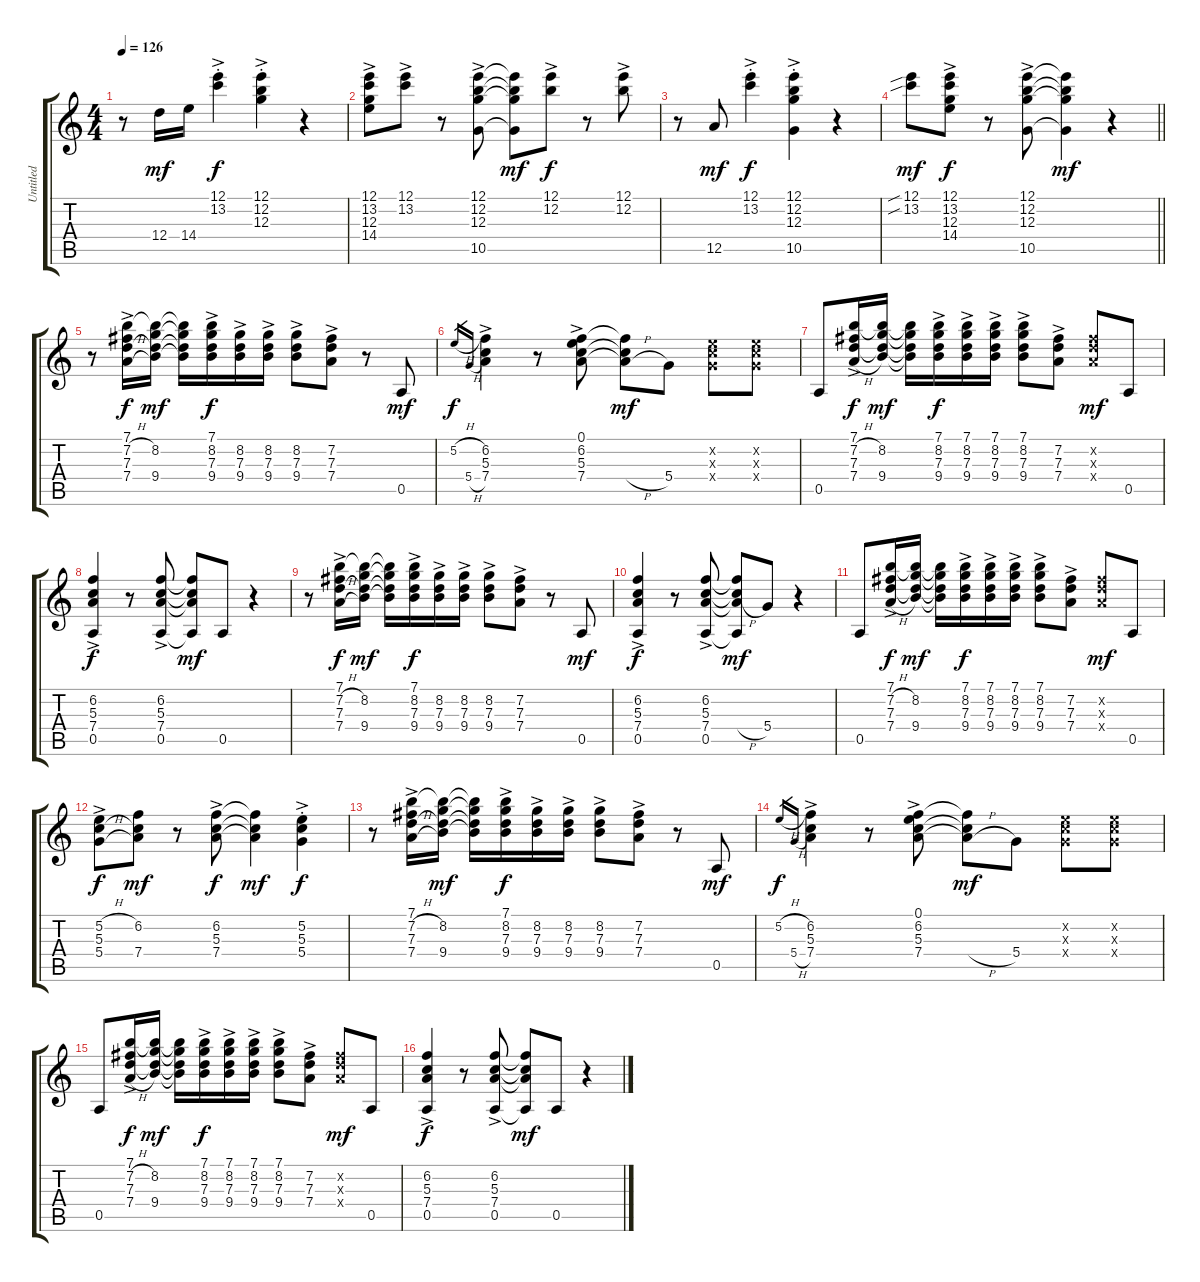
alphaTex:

\track ("Untitled" "Untitled") {instrument overdrivenguitar}
\staff {score tabs}
\tuning (E4 B3 G3 D3 A2 E2) {hide}
\ts (4 4)
\tempo 126
\clef g2
\ks c
r.8{dy mf} 12.4.16 14.4.16 (12.1{ac st} 13.2{ac st}).4{dy f} (12.1{ac st} 12.2{ac st} 12.3{ac st}).4 r.4 |
(12.1{ac} 13.2{ac} 12.3{ac} 14.4{ac}).8 (12.1{ac} 13.2{ac}).8 r.8 (12.1{ac} 12.2{ac} 12.3{ac} 10.5{ac}).8 (12.1{t} 12.2{t} 12.3{t} 10.5{t}).8{dy mf} (12.1{ac} 12.2{ac}).8{dy f} r.8 (12.1{ac} 12.2{ac}).8 |
r.8 12.5.8{dy mf} (12.1{ac st} 13.2{ac st}).4{dy f} (12.1{ac st} 12.2{ac st} 12.3{ac st} 10.5{ac st}).4 r.4 |
\barLineRight lightlight
(12.1{sib} 13.2{sib}).8{dy mf} (12.1{ac} 13.2{ac} 12.3{ac} 14.4{ac}).8{dy f} r.8 (12.1{ac} 12.2{ac} 12.3{ac} 10.5{ac}).8 (12.1{t} 12.2{t} 12.3{t} 10.5{t}).4{dy mf} r.4 |
r.8 (7.1{ac} 7.2{h ac} 7.3{ac} 7.4{h ac}).16{dy f} (7.1{t} 8.2 7.3{t} 9.4).16{dy mf} (7.1{t} 8.2{t} 7.3{t} 9.4{t}).16 (7.1{ac} 8.2{ac} 7.3{ac} 9.4{ac}).16{dy f} (8.2{ac} 7.3{ac} 9.4{ac}).16 (8.2{ac} 7.3{ac} 9.4{ac}).16 (8.2{ac} 7.3{ac} 9.4{ac}).8 (7.2{ac} 7.3{ac} 7.4{ac}).8 r.8 0.5.8{dy mf} |
5.2{h}.16{gr dy f} 5.4{h}.16{gr} (6.2{ac} 5.3{ac} 7.4{ac}).4 r.8 (0.1{ac} 6.2{ac} 5.3{ac} 7.4{ac}).8 (6.2{t} 5.3{t} 7.4{h t}).8{dy mf} 5.4.8 (5.2{x} 5.3{x} 5.4{x}).8 (5.2{x} 5.3{x} 5.4{x}).8 |
0.5.8 (7.1{ac} 7.2{h ac} 7.3{ac} 7.4{h ac}).16{dy f} (7.1{t} 8.2 7.3{t} 9.4).16{dy mf} (7.1{t} 8.2{t} 7.3{t} 9.4{t}).16 (7.1{ac} 8.2{ac} 7.3{ac} 9.4{ac}).16{dy f} (7.1{ac} 8.2{ac} 7.3{ac} 9.4{ac}).16 (7.1{ac} 8.2{ac} 7.3{ac} 9.4{ac}).16 (7.1{ac} 8.2{ac} 7.3{ac} 9.4{ac}).8 (7.2{ac} 7.3{ac} 7.4{ac}).8 (7.2{x} 7.3{x} 7.4{x}).8{dy mf} 0.5.8 |
(6.2{ac} 5.3{ac} 7.4{ac} 0.5{ac}).4{dy f} r.8 (6.2{ac} 5.3{ac} 7.4{ac} 0.5{ac}).8 (6.2{t} 5.3{t} 7.4{t} 0.5{t}).8{dy mf} 0.5.8 r.4 |
r.8 (7.1{ac} 7.2{h ac} 7.3{ac} 7.4{h ac}).16{dy f} (7.1{t} 8.2 7.3{t} 9.4).16{dy mf} (7.1{t} 8.2{t} 7.3{t} 9.4{t}).16 (7.1{ac} 8.2{ac} 7.3{ac} 9.4{ac}).16{dy f} (8.2{ac} 7.3{ac} 9.4{ac}).16 (8.2{ac} 7.3{ac} 9.4{ac}).16 (8.2{ac} 7.3{ac} 9.4{ac}).8 (7.2{ac} 7.3{ac} 7.4{ac}).8 r.8 0.5.8{dy mf} |
(6.2{ac} 5.3{ac} 7.4{ac} 0.5{ac}).4{dy f} r.8 (6.2{ac} 5.3{ac} 7.4{ac} 0.5{ac}).8 (6.2{t} 5.3{t} 7.4{h t} 0.5{t}).8{dy mf} 5.4.8 r.4 |
0.5.8 (7.1{ac} 7.2{h ac} 7.3{ac} 7.4{h ac}).16{dy f} (7.1{t} 8.2 7.3{t} 9.4).16{dy mf} (7.1{t} 8.2{t} 7.3{t} 9.4{t}).16 (7.1{ac} 8.2{ac} 7.3{ac} 9.4{ac}).16{dy f} (7.1{ac} 8.2{ac} 7.3{ac} 9.4{ac}).16 (7.1{ac} 8.2{ac} 7.3{ac} 9.4{ac}).16 (7.1{ac} 8.2{ac} 7.3{ac} 9.4{ac}).8 (7.2{ac} 7.3{ac} 7.4{ac}).8 (7.2{x} 7.3{x} 7.4{x}).8{dy mf} 0.5.8 |
(5.2{h ac} 5.3{ac} 5.4{h ac}).8{dy f} (6.2 5.3{t} 7.4).8{dy mf} r.8 (6.2{ac} 5.3{ac} 7.4{ac}).8{dy f} (6.2{t} 5.3{t} 7.4{t}).4{dy mf} (5.2{ac st} 5.3{ac st} 5.4{ac st}).4{dy f} |
r.8 (7.1{ac} 7.2{h ac} 7.3{ac} 7.4{h ac}).16 (7.1{t} 8.2 7.3{t} 9.4).16{dy mf} (7.1{t} 8.2{t} 7.3{t} 9.4{t}).16 (7.1{ac} 8.2{ac} 7.3{ac} 9.4{ac}).16{dy f} (8.2{ac} 7.3{ac} 9.4{ac}).16 (8.2{ac} 7.3{ac} 9.4{ac}).16 (8.2{ac} 7.3{ac} 9.4{ac}).8 (7.2{ac} 7.3{ac} 7.4{ac}).8 r.8 0.5.8{dy mf} |
5.2{h}.16{gr dy f} 5.4{h}.16{gr} (6.2{ac} 5.3{ac} 7.4{ac}).4 r.8 (0.1{ac} 6.2{ac} 5.3{ac} 7.4{ac}).8 (6.2{t} 5.3{t} 7.4{h t}).8{dy mf} 5.4.8 (5.2{x} 5.3{x} 5.4{x}).8 (5.2{x} 5.3{x} 5.4{x}).8 |
0.5.8 (7.1{ac} 7.2{h ac} 7.3{ac} 7.4{h ac}).16{dy f} (7.1{t} 8.2 7.3{t} 9.4).16{dy mf} (7.1{t} 8.2{t} 7.3{t} 9.4{t}).16 (7.1{ac} 8.2{ac} 7.3{ac} 9.4{ac}).16{dy f} (7.1{ac} 8.2{ac} 7.3{ac} 9.4{ac}).16 (7.1{ac} 8.2{ac} 7.3{ac} 9.4{ac}).16 (7.1{ac} 8.2{ac} 7.3{ac} 9.4{ac}).8 (7.2{ac} 7.3{ac} 7.4{ac}).8 (7.2{x} 7.3{x} 7.4{x}).8{dy mf} 0.5.8 |
(6.2{ac} 5.3{ac} 7.4{ac} 0.5{ac}).4{dy f} r.8 (6.2{ac} 5.3{ac} 7.4{ac} 0.5{ac}).8 (6.2{t} 5.3{t} 7.4{t} 0.5{t}).8{dy mf} 0.5.8 r.4
